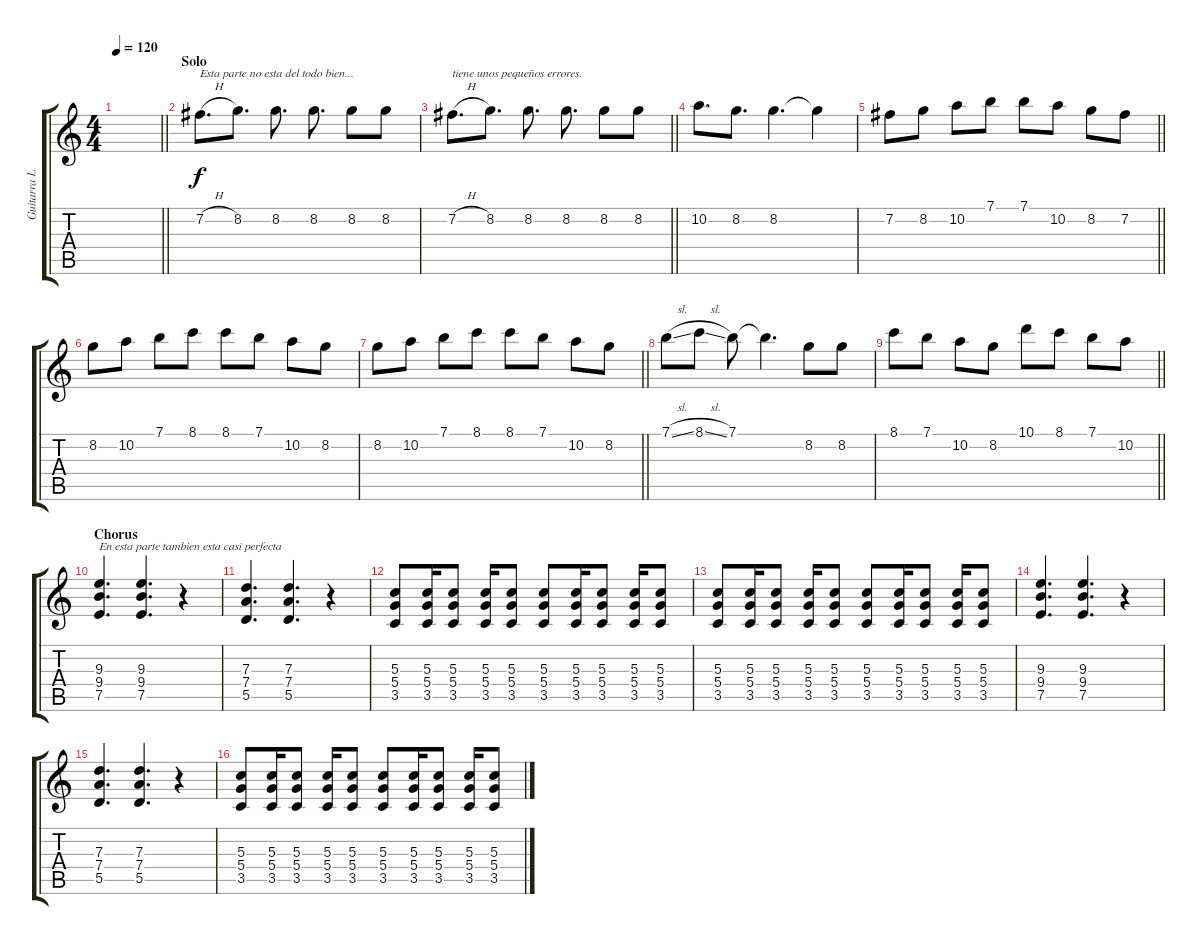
\track ("Guitarra Lider" "Guitarra L") {instrument distortionguitar}
\staff {score tabs}
\tuning (E4 B3 G3 D3 A2 E2) {hide}
\ts (4 4)
\tempo 120
\clef g2
\barLineRight lightlight
\ks c
|
\section ("" "Solo")
7.2{h}.8{d txt "Esta parte no esta del todo bien..."} 8.2.8{d} 8.2.8{d} 8.2.8{d} 8.2.8 8.2.8 |
\barLineRight lightlight
7.2{h}.8{d txt "tiene unos pequeños errores."} 8.2.8{d} 8.2.8{d} 8.2.8{d} 8.2.8 8.2.8 |
10.2.8{d} 8.2.8{d} 8.2.4{d} 8.2{t}.4 |
\barLineRight lightlight
7.2.8 8.2.8 10.2.8 7.1.8 7.1.8 10.2.8 8.2.8 7.2.8 |
8.2.8 10.2.8 7.1.8 8.1.8 8.1.8 7.1.8 10.2.8 8.2.8 |
\barLineRight lightlight
8.2.8 10.2.8 7.1.8 8.1.8 8.1.8 7.1.8 10.2.8 8.2.8 |
7.1{sl}.8 8.1{sl}.8 7.1.8 7.1{t}.4{d} 8.2.8 8.2.8 |
\barLineRight lightlight
8.1.8 7.1.8 10.2.8 8.2.8 10.1.8 8.1.8 7.1.8 10.2.8 |
\section ("" "Chorus")
(9.3 9.4 7.5).4{d txt "En esta parte tambien esta casi perfecta"} (9.3 9.4 7.5).4{d} r.4 |
(7.3 7.4 5.5).4{d} (7.3 7.4 5.5).4{d} r.4 |
(5.3 5.4 3.5).8 (5.3 5.4 3.5).16 (5.3 5.4 3.5).8 (5.3 5.4 3.5).16 (5.3 5.4 3.5).8 (5.3 5.4 3.5).8 (5.3 5.4 3.5).16 (5.3 5.4 3.5).8 (5.3 5.4 3.5).16 (5.3 5.4 3.5).8 |
(5.3 5.4 3.5).8 (5.3 5.4 3.5).16 (5.3 5.4 3.5).8 (5.3 5.4 3.5).16 (5.3 5.4 3.5).8 (5.3 5.4 3.5).8 (5.3 5.4 3.5).16 (5.3 5.4 3.5).8 (5.3 5.4 3.5).16 (5.3 5.4 3.5).8 |
(9.3 9.4 7.5).4{d} (9.3 9.4 7.5).4{d} r.4 |
(7.3 7.4 5.5).4{d} (7.3 7.4 5.5).4{d} r.4 |
(5.3 5.4 3.5).8 (5.3 5.4 3.5).16 (5.3 5.4 3.5).8 (5.3 5.4 3.5).16 (5.3 5.4 3.5).8 (5.3 5.4 3.5).8 (5.3 5.4 3.5).16 (5.3 5.4 3.5).8 (5.3 5.4 3.5).16 (5.3 5.4 3.5).8
